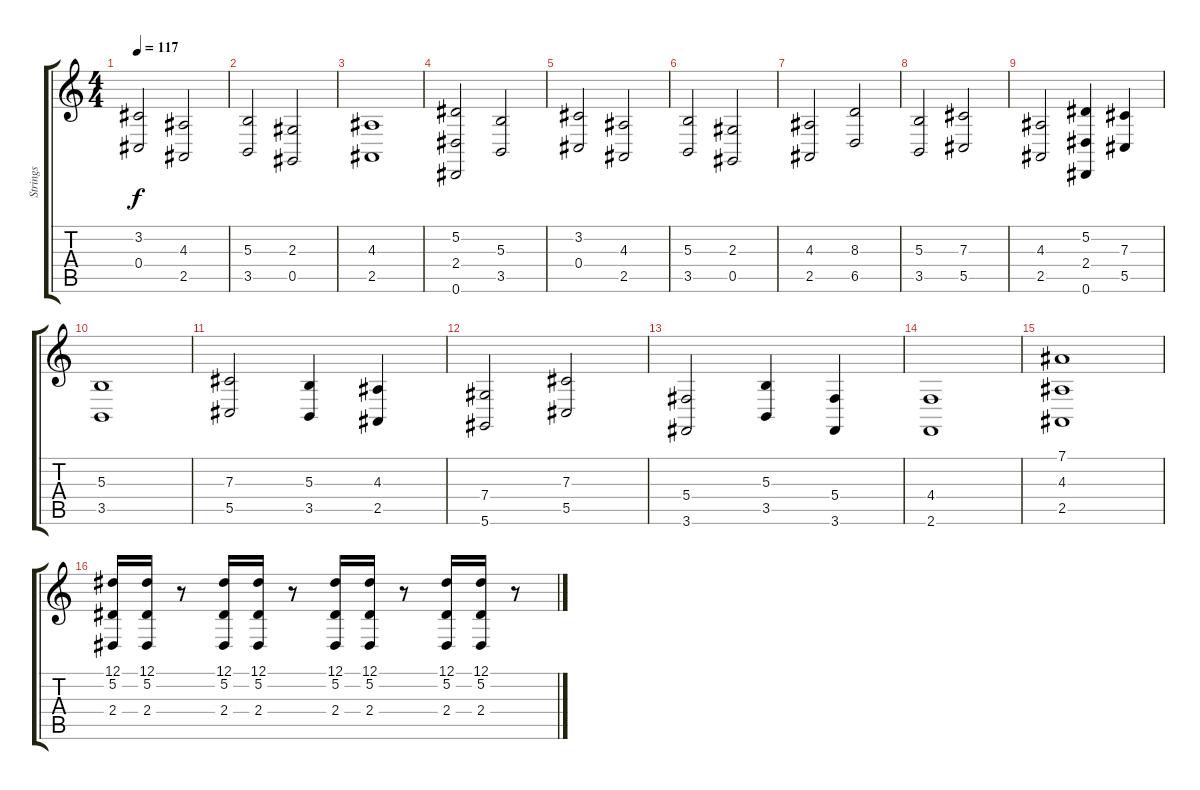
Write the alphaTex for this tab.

\track ("Strings" "Strings") {instrument stringensemble1}
\staff {score tabs}
\tuning (Eb4 Bb3 Gb3 Db3 Ab2 Eb2) {hide}
\ts (4 4)
\tempo 117
\clef g2
\ks c
(3.2 0.4).2{dy f} (4.3 2.5).2 |
(5.3 3.5).2 (2.3 0.5).2 |
(4.3 2.5).1 |
(5.2 2.4 0.6).2 (5.3 3.5).2 |
(3.2 0.4).2 (4.3 2.5).2 |
(5.3 3.5).2 (2.3 0.5).2 |
(4.3 2.5).2 (8.3 6.5).2 |
(5.3 3.5).2 (7.3 5.5).2 |
(4.3 2.5).2 (5.2 2.4 0.6).4 (7.3 5.5).4 |
(5.3 3.5).1 |
(7.3 5.5).2 (5.3 3.5).4 (4.3 2.5).4 |
(7.4 5.6).2 (7.3 5.5).2 |
(5.4 3.6).2 (5.3 3.5).4 (5.4 3.6).4 |
(4.4 2.6).1 |
(7.1 4.3 2.5).1 |
(12.1 5.2 2.4).16 (12.1 5.2 2.4).16 r.8 (12.1 5.2 2.4).16 (12.1 5.2 2.4).16 r.8 (12.1 5.2 2.4).16 (12.1 5.2 2.4).16 r.8 (12.1 5.2 2.4).16 (12.1 5.2 2.4).16 r.8
